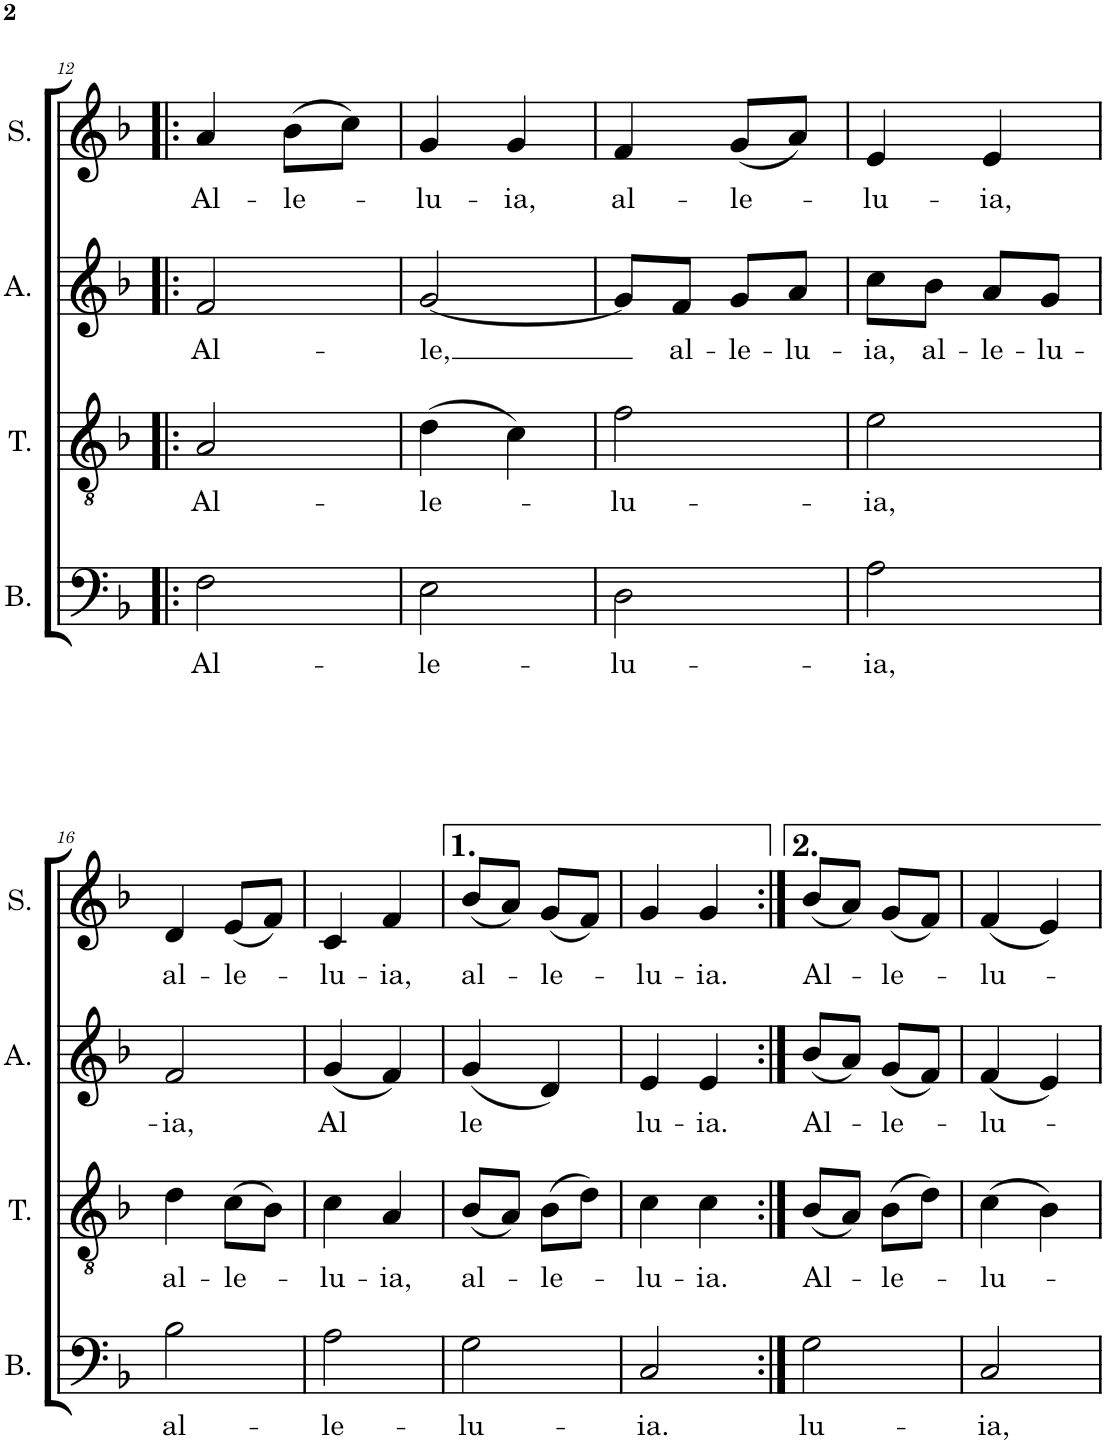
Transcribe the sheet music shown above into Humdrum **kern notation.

**kern	**text	**kern	**text	**kern	**text	**kern	**text
*part4	*part4	*part3	*part3	*part2	*part2	*part1	*part1
*staff4	*staff4	*staff3	*staff3	*staff2	*staff2	*staff1	*staff1
*I"Bass	*	*I"Tenor	*	*I"Alto	*	*I"Soprano	*
*I'B.	*	*I'T.	*	*I'A.	*	*I'S.	*
!!LO:PB:g=z
*clefF4	*	*clefGv2	*	*clefG2	*	*clefG2	*
*k[b-]	*	*k[b-]	*	*k[b-]	*	*k[b-]	*
*M2/4	*	*M2/4	*	*M2/4	*	*M2/4	*
=12!|:	=12!|:	=12!|:	=12!|:	=12!|:	=12!|:	=12!|:	=12!|:
!	!LO:LY:b	!	!LO:LY:b	!	!LO:LY:b	!	!LO:LY:b
2F\	Al-	2A/	Al-	2f/	Al-	4a/	Al-
!	!	!	!	!	!	!	!LO:LY:b
.	.	.	.	.	.	(8b-\L	-le-
.	.	.	.	.	.	8cc\J)	.
=13	=13	=13	=13	=13	=13	=13	=13
!	!LO:LY:b	!	!LO:LY:b	!	!LO:LY:b	!	!LO:LY:b
2E\	-le-	(4d\	-le-	[2g/	-le,	4g/	-lu-
!	!	!	!	!	!	!	!LO:LY:b
.	.	4c\)	.	.	.	4g/	-ia,
=14	=14	=14	=14	=14	=14	=14	=14
!	!LO:LY:b	!	!LO:LY:b	!	!	!	!LO:LY:b
2D\	-lu-	2f\	-lu-	8g/L]	.	4f/	al-
!	!	!	!	!	!LO:LY:b	!	!
.	.	.	.	8f/J	al-	.	.
!	!	!	!	!	!LO:LY:b	!	!LO:LY:b
.	.	.	.	8g/L	-le-	(8g/L	-le-
!	!	!	!	!	!LO:LY:b	!	!
.	.	.	.	8a/J	-lu-	8a/J)	.
=15	=15	=15	=15	=15	=15	=15	=15
!	!LO:LY:b	!	!LO:LY:b	!	!LO:LY:b	!	!LO:LY:b
2A\	-ia,	2e\	-ia,	8cc\L	-ia,	4e/	-lu-
!	!	!	!	!	!LO:LY:b	!	!
.	.	.	.	8b-\J	al-	.	.
!	!	!	!	!	!LO:LY:b	!	!LO:LY:b
.	.	.	.	8a/L	-le-	4e/	-ia,
!	!	!	!	!	!LO:LY:b	!	!
.	.	.	.	8g/J	-lu-	.	.
!!LO:LB:g=z
=16	=16	=16	=16	=16	=16	=16	=16
!	!LO:LY:b	!	!LO:LY:b	!	!LO:LY:b	!	!LO:LY:b
2B-\	al-	4d\	al-	2f/	-ia,	4d/	al-
!	!	!	!LO:LY:b	!	!	!	!LO:LY:b
.	.	(8c\L	-le-	.	.	(8e/L	-le-
.	.	8B-\J)	.	.	.	8f/J)	.
=17	=17	=17	=17	=17	=17	=17	=17
!	!LO:LY:b	!	!LO:LY:b	!	!LO:LY:b	!	!LO:LY:b
2A\	-le-	4c\	-lu-	(4g/	Al	4c/	-lu-
!	!	!	!LO:LY:b	!	!	!	!LO:LY:b
.	.	4A/	-ia,	4f/)	.	4f/	-ia,
=18	=18	=18	=18	=18	=18	=18	=18
!	!LO:LY:b	!	!LO:LY:b	!	!LO:LY:b	!	!LO:LY:b
2G\	-lu-	(8B-/L	al-	(4g/	-le	(8b-/L	al-
.	.	8A/J)	.	.	.	8a/J)	.
!	!	!	!LO:LY:b	!	!	!	!LO:LY:b
.	.	(8B-\L	-le-	4d/)	.	(8g/L	-le-
.	.	8d\J)	.	.	.	8f/J)	.
=19	=19	=19	=19	=19	=19	=19	=19
!	!LO:LY:b	!	!LO:LY:b	!	!LO:LY:b	!	!LO:LY:b
2C/	-ia.	4c\	-lu-	4e/	-lu-	4g/	-lu-
!	!	!	!LO:LY:b	!	!LO:LY:b	!	!LO:LY:b
.	.	4c\	-ia.	4e/	-ia.	4g/	-ia.
=20:|!	=20:|!	=20:|!	=20:|!	=20:|!	=20:|!	=20:|!	=20:|!
!	!LO:LY:b	!	!LO:LY:b	!	!LO:LY:b	!	!LO:LY:b
2G\	lu-	(8B-/L	Al-	(8b-/L	Al-	(8b-/L	Al-
.	.	8A/J)	.	8a/J)	.	8a/J)	.
!	!	!	!LO:LY:b	!	!LO:LY:b	!	!LO:LY:b
.	.	(8B-\L	-le-	(8g/L	-le-	(8g/L	-le-
.	.	8d\J)	.	8f/J)	.	8f/J)	.
=21	=21	=21	=21	=21	=21	=21	=21
!	!LO:LY:b	!	!LO:LY:b	!	!LO:LY:b	!	!LO:LY:b
2C/	-ia,	(4c\	-lu-	(4f/	-lu-	(4f/	-lu-
.	.	4B-\)	.	4e/)	.	4e/)	.
=	=	=	=	=	=	=	=
*-	*-	*-	*-	*-	*-	*-	*-
